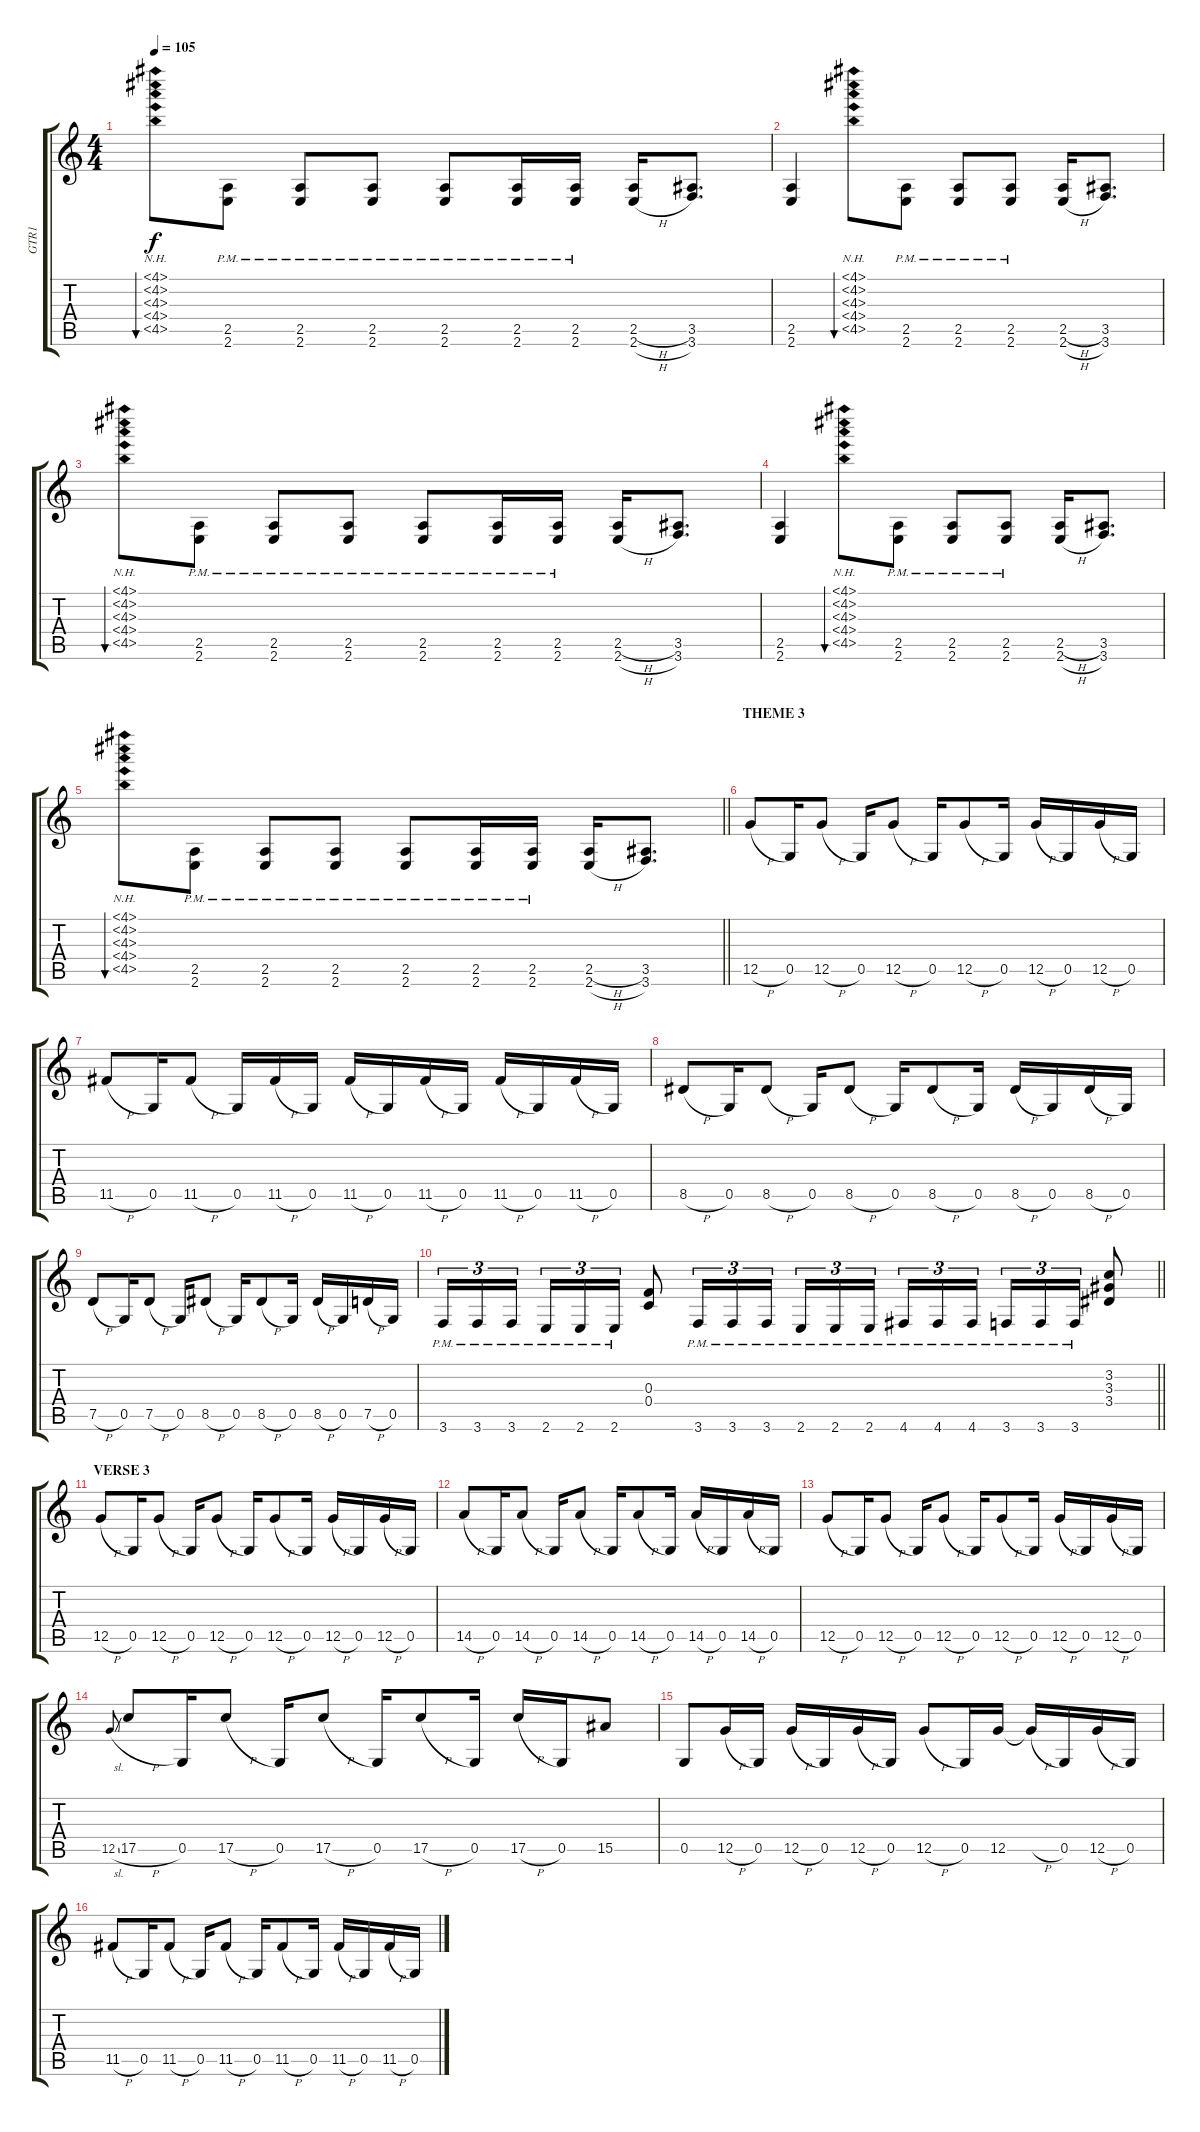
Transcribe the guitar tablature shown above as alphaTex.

\track ("GTR1" "GTR1") {instrument distortionguitar}
\staff {score tabs}
\tuning (D4 A3 F3 C3 G2 D2) {hide}
\ts (4 4)
\tempo 105
\clef g2
\ks c
(4.1{nh} 4.2{nh} 4.3{nh} 4.4{nh} 4.5{nh}).8{bu 240 dy f} (2.5{pm} 2.6{pm}).8 (2.5{pm} 2.6{pm}).8 (2.5{pm} 2.6{pm}).8 (2.5{pm} 2.6{pm}).8 (2.5{pm} 2.6{pm}).16 (2.5{pm} 2.6{pm}).16 (2.5{h} 2.6{h}).16 (3.5 3.6).8{d} |
(2.5 2.6).4 (4.1{nh} 4.2{nh} 4.3{nh} 4.4{nh} 4.5{nh}).8{bu 240} (2.5{pm} 2.6{pm}).8 (2.5{pm} 2.6{pm}).8 (2.5{pm} 2.6{pm}).8 (2.5{h} 2.6{h}).16 (3.5 3.6).8{d} |
(4.1{nh} 4.2{nh} 4.3{nh} 4.4{nh} 4.5{nh}).8{bu 240} (2.5{pm} 2.6{pm}).8 (2.5{pm} 2.6{pm}).8 (2.5{pm} 2.6{pm}).8 (2.5{pm} 2.6{pm}).8 (2.5{pm} 2.6{pm}).16 (2.5{pm} 2.6{pm}).16 (2.5{h} 2.6{h}).16 (3.5 3.6).8{d} |
(2.5 2.6).4 (4.1{nh} 4.2{nh} 4.3{nh} 4.4{nh} 4.5{nh}).8{bu 240} (2.5{pm} 2.6{pm}).8 (2.5{pm} 2.6{pm}).8 (2.5{pm} 2.6{pm}).8 (2.5{h} 2.6{h}).16 (3.5 3.6).8{d} |
\barLineRight lightlight
(4.1{nh} 4.2{nh} 4.3{nh} 4.4{nh} 4.5{nh}).8{bu 240} (2.5{pm} 2.6{pm}).8 (2.5{pm} 2.6{pm}).8 (2.5{pm} 2.6{pm}).8 (2.5{pm} 2.6{pm}).8 (2.5{pm} 2.6{pm}).16 (2.5{pm} 2.6{pm}).16 (2.5{h} 2.6{h}).16 (3.5 3.6).8{d} |
\section ("" "THEME 3")
12.5{h}.8 0.5.16 12.5{h}.8 0.5.16 12.5{h}.8 0.5.16 12.5{h}.8 0.5.16 12.5{h}.16 0.5.16 12.5{h}.16 0.5.16 |
11.5{h}.8 0.5.16 11.5{h}.8 0.5.16 11.5{h}.16 0.5.16 11.5{h}.16 0.5.16 11.5{h}.16 0.5.16 11.5{h}.16 0.5.16 11.5{h}.16 0.5.16 |
8.5{h}.8 0.5.16 8.5{h}.8 0.5.16 8.5{h}.8 0.5.16 8.5{h}.8 0.5.16 8.5{h}.16 0.5.16 8.5{h}.16 0.5.16 |
7.5{h}.8 0.5.16 7.5{h}.8 0.5.16 8.5{h}.8 0.5.16 8.5{h}.8 0.5.16 8.5{h}.16 0.5.16 7.5{h}.16 0.5.16 |
\barLineRight lightlight
3.6{pm}.16{tu (3 2)} 3.6{pm}.16{tu (3 2)} 3.6{pm}.16{tu (3 2) beam splitsecondary} 2.6{pm}.16{tu (3 2)} 2.6{pm}.16{tu (3 2)} 2.6{pm}.16{tu (3 2)} (0.3 0.4).8 3.6{pm}.16{tu (3 2)} 3.6{pm}.16{tu (3 2)} 3.6{pm}.16{tu (3 2)} 2.6{pm}.16{tu (3 2)} 2.6{pm}.16{tu (3 2)} 2.6{pm}.16{tu (3 2) beam splitsecondary} 4.6{pm}.16{tu (3 2)} 4.6{pm}.16{tu (3 2)} 4.6{pm}.16{tu (3 2)} 3.6{pm}.16{tu (3 2)} 3.6{pm}.16{tu (3 2)} 3.6{pm}.16{tu (3 2)} (3.2 3.3 3.4).8 |
\section ("" "VERSE 3")
12.5{h}.8 0.5.16 12.5{h}.8 0.5.16 12.5{h}.8 0.5.16 12.5{h}.8 0.5.16 12.5{h}.16 0.5.16 12.5{h}.16 0.5.16 |
14.5{h}.8 0.5.16 14.5{h}.8 0.5.16 14.5{h}.8 0.5.16 14.5{h}.8 0.5.16 14.5{h}.16 0.5.16 14.5{h}.16 0.5.16 |
12.5{h}.8 0.5.16 12.5{h}.8 0.5.16 12.5{h}.8 0.5.16 12.5{h}.8 0.5.16 12.5{h}.16 0.5.16 12.5{h}.16 0.5.16 |
12.5{sl}.8{gr onbeat} 17.5{h}.8 0.5.16 17.5{h}.8 0.5.16 17.5{h}.8 0.5.16 17.5{h}.8 0.5.16 17.5{h}.16 0.5.16 15.5.8 |
0.5.8 12.5{h}.16 0.5.16 12.5{h}.16 0.5.16 12.5{h}.16 0.5.16 12.5{h}.8 0.5.16 12.5.16 12.5{h t}.16 0.5.16 12.5{h}.16 0.5.16 |
11.5{h}.8 0.5.16 11.5{h}.8 0.5.16 11.5{h}.8 0.5.16 11.5{h}.8 0.5.16 11.5{h}.16 0.5.16 11.5{h}.16 0.5.16
